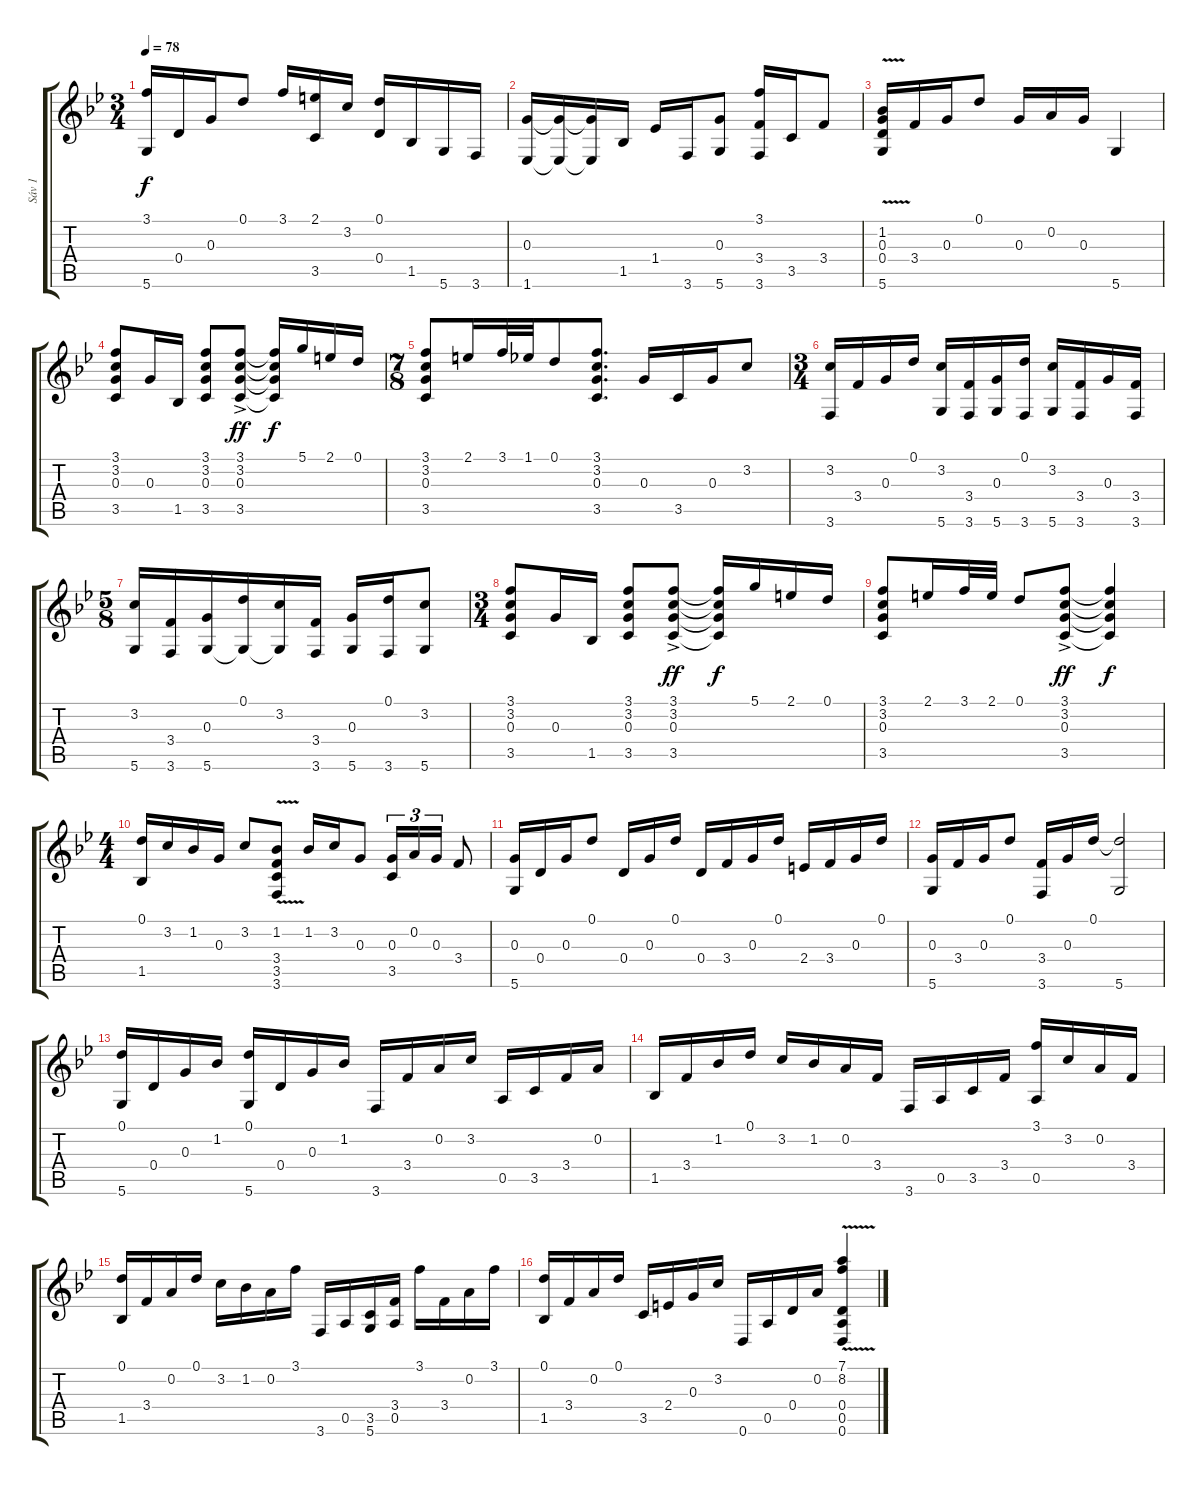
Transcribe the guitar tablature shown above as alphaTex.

\track ("Sáv 1" "Sáv 1") {instrument acousticguitarsteel}
\staff {score tabs}
\tuning (D4 A3 G3 D3 A2 D2) {hide}
\ts (3 4)
\tempo 78
\clef g2
\ks bb
(3.1 5.6).16{dy f} 0.4.16 0.3.16 0.1.8 3.1.16 (2.1 3.5).16 3.2.16 (0.1 0.4).16 1.5.16 5.6.16 3.6.16 |
(0.3 1.6).16 (0.3{t} 1.6{t}).16 (0.3{t} 1.6{t}).16 1.5.16 1.4.16 3.6.16 (0.3 5.6).8 (3.1 3.4 3.6).16 3.5.16 3.4.8 |
(1.2{v} 0.3{v} 0.4{v} 5.6{v}).16 3.4.16 0.3.16 0.1.8 0.3.16 0.2.16 0.3.16 5.6.4 |
(3.1 3.2 0.3 3.5).8 0.3.16 1.5.16 (3.1 3.2 0.3 3.5).8 (3.1{ac} 3.2{ac} 0.3 3.5{ac}).8{dy ff} (3.1{t} 3.2{t} 0.3{t} 3.5{t}).16{dy f} 5.1.16 2.1.16 0.1.16 |
\ts (7 8)
(3.1 3.2 0.3 3.5).8 2.1.16 3.1.32 1.1.32 0.1.8 (3.1 3.2 0.3 3.5).8{d} 0.3.16 3.5.16 0.3.16 3.2.8 |
\ts (3 4)
(3.2 3.6).16 3.4.16 0.3.16 0.1.16 (3.2 5.6).16 (3.4 3.6).16 (0.3 5.6).16 (0.1 3.6).16 (3.2 5.6).16 (3.4 3.6).16 0.3.16 (3.4 3.6).16 |
\ts (5 8)
(3.2 5.6).16 (3.4 3.6).16 (0.3 5.6).16 (0.1 5.6{t}).16 (3.2 5.6{t}).16 (3.4 3.6).16 (0.3 5.6).16 (0.1 3.6).16 (3.2 5.6).8 |
\ts (3 4)
(3.1 3.2 0.3 3.5).8 0.3.16 1.5.16 (3.1 3.2 0.3 3.5).8 (3.1{ac} 3.2{ac} 0.3 3.5{ac}).8{dy ff} (3.1{t} 3.2{t} 0.3{t} 3.5{t}).16{dy f} 5.1.16 2.1.16 0.1.16 |
(3.1 3.2 0.3 3.5).8 2.1.16 3.1.32 2.1.32 0.1.8 (3.1{ac} 3.2 0.3 3.5{ac}).8{dy ff} (3.1{t} 3.2{t} 0.3{t} 3.5{t}).4{dy f} |
\ts (4 4)
(0.1 1.5).16 3.2.16 1.2.16 0.3.16 3.2.8 (1.2{v} 3.4{v} 3.5{v} 3.6{v}).8 1.2.16 3.2.16 0.3.8 (0.3 3.5).16{tu (3 2)} 0.2.16{tu (3 2)} 0.3.16{tu (3 2)} 3.4.8 |
(0.3 5.6).16 0.4.16 0.3.16 0.1.8 0.4.16 0.3.16 0.1.16 0.4.16 3.4.16 0.3.16 0.1.16 2.4.16 3.4.16 0.3.16 0.1.16 |
(0.3 5.6).16 3.4.16 0.3.16 0.1.8 (3.4 3.6).16 0.3.16 0.1.16 (0.1{t} 5.6).2 |
(0.1 5.6).16 0.4.16 0.3.16 1.2.16 (0.1 5.6).16 0.4.16 0.3.16 1.2.16 3.6.16 3.4.16 0.2.16 3.2.16 0.5.16 3.5.16 3.4.16 0.2.16 |
1.5.16 3.4.16 1.2.16 0.1.16 3.2.16 1.2.16 0.2.16 3.4.16 3.6.16 0.5.16 3.5.16 3.4.16 (3.1 0.5).16 3.2.16 0.2.16 3.4.16 |
(0.1 1.5).16 3.4.16 0.2.16 0.1.16 3.2.16 1.2.16 0.2.16 3.1.16 3.6.16 0.5.16 (3.5 5.6).16 (3.4 0.5).16 3.1.16 3.4.16 0.2.16 3.1.16 |
(0.1 1.5).16 3.4.16 0.2.16 0.1.16 3.5.16 2.4.16 0.3.16 3.2.16 0.6.16 0.5.16 0.4.16 0.2.16 (7.1{v} 8.2{v} 0.4 0.5 0.6).4
